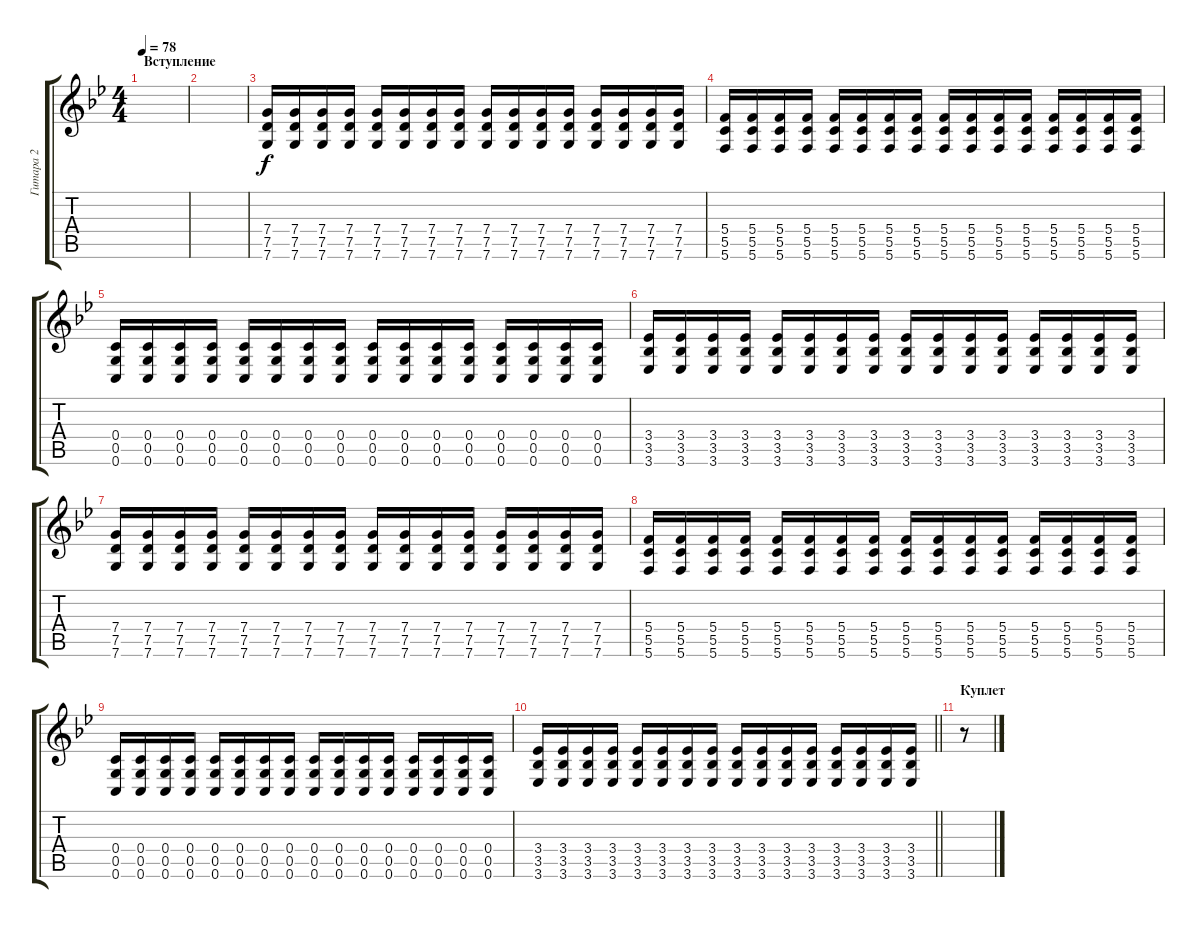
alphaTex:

\track ("Гитара 2" "Гитара 2") {instrument overdrivenguitar}
\staff {score tabs}
\tuning (D4 A3 F3 C3 G2 C2) {hide}
\ts (4 4)
\section ("" "Вступление")
\tempo 78
\clef g2
\ks gminor
|
|
(7.4 7.5 7.6).16 (7.4 7.5 7.6).16 (7.4 7.5 7.6).16 (7.4 7.5 7.6).16 (7.4 7.5 7.6).16 (7.4 7.5 7.6).16 (7.4 7.5 7.6).16 (7.4 7.5 7.6).16 (7.4 7.5 7.6).16 (7.4 7.5 7.6).16 (7.4 7.5 7.6).16 (7.4 7.5 7.6).16 (7.4 7.5 7.6).16 (7.4 7.5 7.6).16 (7.4 7.5 7.6).16 (7.4 7.5 7.6).16 |
(5.4 5.5 5.6).16 (5.4 5.5 5.6).16 (5.4 5.5 5.6).16 (5.4 5.5 5.6).16 (5.4 5.5 5.6).16 (5.4 5.5 5.6).16 (5.4 5.5 5.6).16 (5.4 5.5 5.6).16 (5.4 5.5 5.6).16 (5.4 5.5 5.6).16 (5.4 5.5 5.6).16 (5.4 5.5 5.6).16 (5.4 5.5 5.6).16 (5.4 5.5 5.6).16 (5.4 5.5 5.6).16 (5.4 5.5 5.6).16 |
(0.4 0.5 0.6).16 (0.4 0.5 0.6).16 (0.4 0.5 0.6).16 (0.4 0.5 0.6).16 (0.4 0.5 0.6).16 (0.4 0.5 0.6).16 (0.4 0.5 0.6).16 (0.4 0.5 0.6).16 (0.4 0.5 0.6).16 (0.4 0.5 0.6).16 (0.4 0.5 0.6).16 (0.4 0.5 0.6).16 (0.4 0.5 0.6).16 (0.4 0.5 0.6).16 (0.4 0.5 0.6).16 (0.4 0.5 0.6).16 |
(3.4 3.5 3.6).16 (3.4 3.5 3.6).16 (3.4 3.5 3.6).16 (3.4 3.5 3.6).16 (3.4 3.5 3.6).16 (3.4 3.5 3.6).16 (3.4 3.5 3.6).16 (3.4 3.5 3.6).16 (3.4 3.5 3.6).16 (3.4 3.5 3.6).16 (3.4 3.5 3.6).16 (3.4 3.5 3.6).16 (3.4 3.5 3.6).16 (3.4 3.5 3.6).16 (3.4 3.5 3.6).16 (3.4 3.5 3.6).16 |
(7.4 7.5 7.6).16 (7.4 7.5 7.6).16 (7.4 7.5 7.6).16 (7.4 7.5 7.6).16 (7.4 7.5 7.6).16 (7.4 7.5 7.6).16 (7.4 7.5 7.6).16 (7.4 7.5 7.6).16 (7.4 7.5 7.6).16 (7.4 7.5 7.6).16 (7.4 7.5 7.6).16 (7.4 7.5 7.6).16 (7.4 7.5 7.6).16 (7.4 7.5 7.6).16 (7.4 7.5 7.6).16 (7.4 7.5 7.6).16 |
(5.4 5.5 5.6).16 (5.4 5.5 5.6).16 (5.4 5.5 5.6).16 (5.4 5.5 5.6).16 (5.4 5.5 5.6).16 (5.4 5.5 5.6).16 (5.4 5.5 5.6).16 (5.4 5.5 5.6).16 (5.4 5.5 5.6).16 (5.4 5.5 5.6).16 (5.4 5.5 5.6).16 (5.4 5.5 5.6).16 (5.4 5.5 5.6).16 (5.4 5.5 5.6).16 (5.4 5.5 5.6).16 (5.4 5.5 5.6).16 |
(0.4 0.5 0.6).16 (0.4 0.5 0.6).16 (0.4 0.5 0.6).16 (0.4 0.5 0.6).16 (0.4 0.5 0.6).16 (0.4 0.5 0.6).16 (0.4 0.5 0.6).16 (0.4 0.5 0.6).16 (0.4 0.5 0.6).16 (0.4 0.5 0.6).16 (0.4 0.5 0.6).16 (0.4 0.5 0.6).16 (0.4 0.5 0.6).16 (0.4 0.5 0.6).16 (0.4 0.5 0.6).16 (0.4 0.5 0.6).16 |
\barLineRight lightlight
(3.4 3.5 3.6).16 (3.4 3.5 3.6).16 (3.4 3.5 3.6).16 (3.4 3.5 3.6).16 (3.4 3.5 3.6).16 (3.4 3.5 3.6).16 (3.4 3.5 3.6).16 (3.4 3.5 3.6).16 (3.4 3.5 3.6).16 (3.4 3.5 3.6).16 (3.4 3.5 3.6).16 (3.4 3.5 3.6).16 (3.4 3.5 3.6).16 (3.4 3.5 3.6).16 (3.4 3.5 3.6).16 (3.4 3.5 3.6).16 |
\section ("" "Куплет")
r.8
